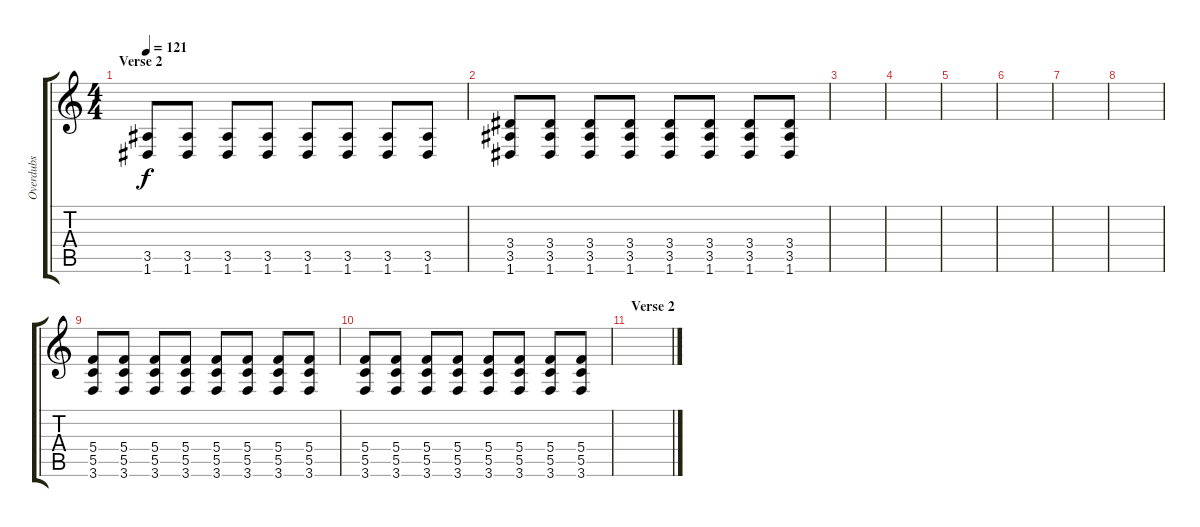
\track ("Overdubs" "Overdubs") {instrument electricguitarmuted}
\staff {score tabs}
\tuning (D4 A3 F3 C3 G2 D2) {hide}
\ts (4 4)
\section ("" "Verse 2")
\tempo 121
\clef g2
\ks c
(3.5 1.6).8{dy f} (3.5 1.6).8 (3.5 1.6).8 (3.5 1.6).8 (3.5 1.6).8 (3.5 1.6).8 (3.5 1.6).8 (3.5 1.6).8 |
(3.4 3.5 1.6).8 (3.4 3.5 1.6).8 (3.4 3.5 1.6).8 (3.4 3.5 1.6).8 (3.4 3.5 1.6).8 (3.4 3.5 1.6).8 (3.4 3.5 1.6).8 (3.4 3.5 1.6).8 |
|
|
|
|
|
|
(5.4 5.5 3.6).8 (5.4 5.5 3.6).8 (5.4 5.5 3.6).8 (5.4 5.5 3.6).8 (5.4 5.5 3.6).8 (5.4 5.5 3.6).8 (5.4 5.5 3.6).8 (5.4 5.5 3.6).8 |
(5.4 5.5 3.6).8 (5.4 5.5 3.6).8 (5.4 5.5 3.6).8 (5.4 5.5 3.6).8 (5.4 5.5 3.6).8 (5.4 5.5 3.6).8 (5.4 5.5 3.6).8 (5.4 5.5 3.6).8 |
\section ("" "Verse 2")
